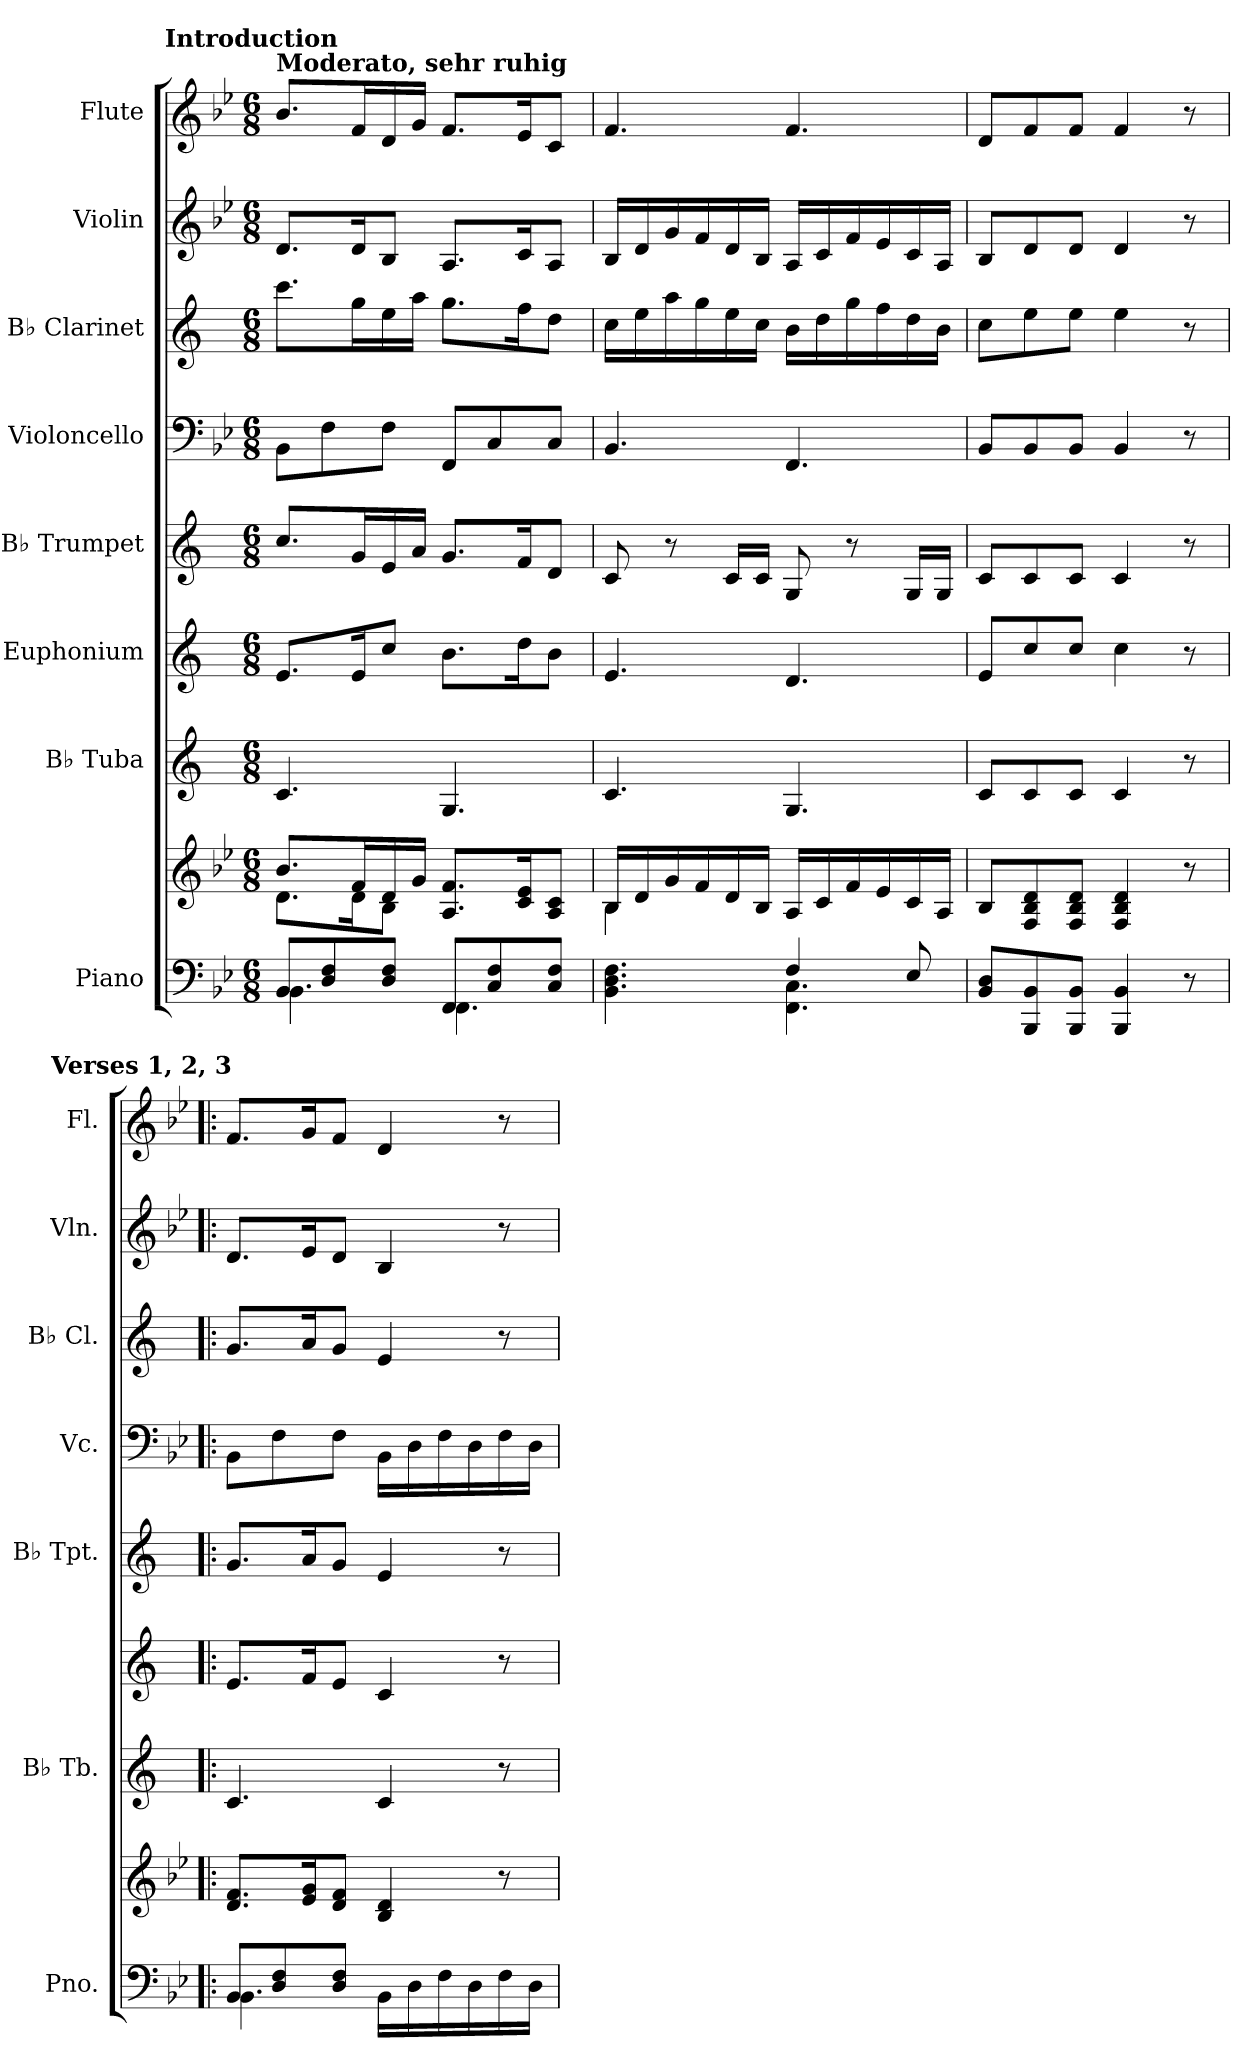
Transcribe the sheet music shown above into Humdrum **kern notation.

**kern	**kern	**kern	**kern	**kern	**kern	**kern	**kern	**kern
*part8	*part8	*part7	*part6	*part5	*part4	*part3	*part2	*part1
*staff9	*staff8	*staff7	*staff6	*staff5	*staff4	*staff3	*staff2	*staff1
*I"Piano	*	*I"B♭ Tuba	*I"Euphonium	*I"B♭ Trumpet	*I"Violoncello	*I"B♭ Clarinet	*I"Violin	*I"Flute
*I'Pno.	*	*I'B♭ Tb.	*	*I'B♭ Tpt.	*I'Vc.	*I'B♭ Cl.	*I'Vln.	*I'Fl.
*clefF4	*clefG2	*clefG2	*clefG2	*clefG2	*clefF4	*clefG2	*clefG2	*clefG2
*	*	*ITrd1c2	*ITrd1c2	*ITrd1c2	*	*ITrd1c2	*	*
*k[b-e-]	*k[b-e-]	*k[b-e-]	*k[b-e-]	*k[b-e-]	*k[b-e-]	*k[b-e-]	*k[b-e-]	*k[b-e-]
*M6/8	*M6/8	*M6/8	*M6/8	*M6/8	*M6/8	*M6/8	*M6/8	*M6/8
*MM54	*MM54	*MM54	*MM54	*MM54	*MM54	*MM54	*MM54	*MM54
!!LO:REH:place=s1:a:B:enc=none:fs=13:t=Introduction
=1	=1	=1	=1	=1	=1	=1	=1	=1
*^	*^	*	*	*	*	*	*	*
!	!	!	!	!	!	!	!	!	!	!LO:TX:a:B:t=Moderato, sehr ruhig
8BB-/L	4.BB-\	8.b-/L	8.d\L	4.B-/	8.d/L	8.b-/L	8BB-\L	8.bb-\L	8.d/L	8.b-/L
8D/ 8F/	.	.	.	.	.	.	8F\	.	.	.
.	.	16f/L	16d\K	.	16d/K	16f/L	.	16ff\L	16d/K	16f/L
8D/ 8F/J	.	16d/	8B-\J	.	8b-/J	16d/	8F\J	16dd\	8B-/J	16d/
.	.	16g/JJ	.	.	.	16g/JJ	.	16gg\JJ	.	16g/JJ
8FF/L	4.FF\	8.A/ 8.f/L	4.ryy	4.F/	8.a\L	8.f/L	8FF/L	8.ff\L	8.A/L	8.f/L
8C/ 8F/	.	.	.	.	.	.	8C/	.	.	.
.	.	16c/ 16e-/K	.	.	16cc\K	16e-/K	.	16ee-\K	16c/K	16e-/K
8C/ 8F/J	.	8A/ 8c/J	.	.	8a\J	8c/J	8C/J	8cc\J	8A/J	8c/J
=2	=2	=2	=2	=2	=2	=2	=2	=2	=2	=2
4.BB-\ 4.D\ 4.F\	4.ryy	16B-/LL	4B-\	4.B-/	4.d/	8B-/	4.BB-/	16b-\LL	16B-/LL	4.f/
.	.	16d/	.	.	.	.	.	16dd\	16d/	.
.	.	16g/	.	.	.	8r	.	16gg\	16g/	.
.	.	16f/	.	.	.	.	.	16ff\	16f/	.
.	.	16d/	2ryy	.	.	16B-/LL	.	16dd\	16d/	.
.	.	16B-/JJ	.	.	.	16B-/JJ	.	16b-\JJ	16B-/JJ	.
4F/	4.FF\ 4.C\	16A/LL	.	4.F/	4.c/	8F/	4.FF/	16a\LL	16A/LL	4.f/
.	.	16c/	.	.	.	.	.	16cc\	16c/	.
.	.	16f/	.	.	.	8r	.	16ff\	16f/	.
.	.	16e-/	.	.	.	.	.	16ee-\	16e-/	.
8E-/	.	16c/	.	.	.	16F/LL	.	16cc\	16c/	.
.	.	16A/JJ	.	.	.	16F/JJ	.	16a\JJ	16A/JJ	.
*v	*v	*	*	*	*	*	*	*	*	*
*	*v	*v	*	*	*	*	*	*	*
=3	=3	=3	=3	=3	=3	=3	=3	=3
8BB-/ 8D/L	8B-/L	8B-/L	8d/L	8B-/L	8BB-/L	8b-\L	8B-/L	8d/L
8BBB-/ 8BB-/	8F/ 8B-/ 8d/	8B-/	8b-/	8B-/	8BB-/	8dd\	8d/	8f/
8BBB-/ 8BB-/J	8F/ 8B-/ 8d/J	8B-/J	8b-/J	8B-/J	8BB-/J	8dd\J	8d/J	8f/J
4BBB-/ 4BB-/	4F/ 4B-/ 4d/	4B-/	4b-\	4B-/	4BB-/	4dd\	4d/	4f/
8r	8r	8r	8r	8r	8r	8r	8r	8r
!!LO:PB:g=z
!!LO:REH:place=s1:a:t=
!!LO:REH:place=s1:a:B:enc=none:fs=13:t=Verses 1, 2, 3
=4!|:	=4!|:	=4!|:	=4!|:	=4!|:	=4!|:	=4!|:	=4!|:	=4!|:
*^	*	*	*	*	*	*	*	*
8BB-/L	4.BB-\	8.d/ 8.f/L	4.B-/	8.d/L	8.f/L	8BB-\L	8.f/L	8.d/L	8.f/L
8D/ 8F/	.	.	.	.	.	8F\	.	.	.
.	.	16e-/ 16g/K	.	16e-/K	16g/K	.	16g/K	16e-/K	16g/K
8D/ 8F/J	.	8d/ 8f/J	.	8d/J	8f/J	8F\J	8f/J	8d/J	8f/J
16BB-\LL	4.ryy	4B-/ 4d/	4B-/	4B-/	4d/	16BB-\LL	4d/	4B-/	4d/
16D\	.	.	.	.	.	16D\	.	.	.
16F\	.	.	.	.	.	16F\	.	.	.
16D\	.	.	.	.	.	16D\	.	.	.
16F\	.	8r	8r	8r	8r	16F\	8r	8r	8r
16D\JJ	.	.	.	.	.	16D\JJ	.	.	.
*v	*v	*	*	*	*	*	*	*	*
=	=	=	=	=	=	=	=	=
*-	*-	*-	*-	*-	*-	*-	*-	*-
